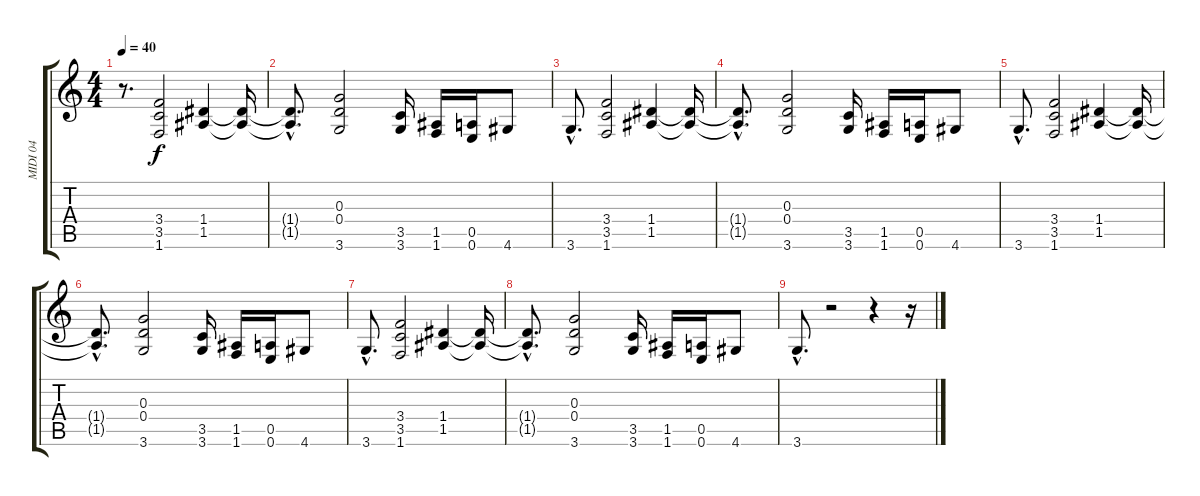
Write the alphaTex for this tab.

\track ("MIDI 04" "MIDI 04") {instrument overdrivenguitar}
\staff {score tabs}
\tuning (E4 B3 G3 D3 A2 E2) {hide}
\ts (4 4)
\tempo 40
\clef g2
\ks c
r.8{d dy f instrument overdrivenguitar} (3.4 3.5 1.6).2 (1.4 1.5).4 (1.4{t} 1.5{t}).16 |
(1.4{hac t} 1.5{hac t}).8{d} (0.3 0.4 3.6).2 (3.5 3.6).16 (1.5 1.6).16 (0.5 0.6).16 4.6.8 |
3.6{hac}.8{d} (3.4 3.5 1.6).2 (1.4 1.5).4 (1.4{t} 1.5{t}).16 |
(1.4{hac t} 1.5{hac t}).8{d} (0.3 0.4 3.6).2 (3.5 3.6).16 (1.5 1.6).16 (0.5 0.6).16 4.6.8 |
3.6{hac}.8{d} (3.4 3.5 1.6).2 (1.4 1.5).4 (1.4{t} 1.5{t}).16 |
(1.4{hac t} 1.5{hac t}).8{d} (0.3 0.4 3.6).2 (3.5 3.6).16 (1.5 1.6).16 (0.5 0.6).16 4.6.8 |
3.6{hac}.8{d} (3.4 3.5 1.6).2 (1.4 1.5).4 (1.4{t} 1.5{t}).16 |
(1.4{hac t} 1.5{hac t}).8{d} (0.3 0.4 3.6).2 (3.5 3.6).16 (1.5 1.6).16 (0.5 0.6).16 4.6.8 |
3.6{hac}.8{d} r.2 r.4 r.16
